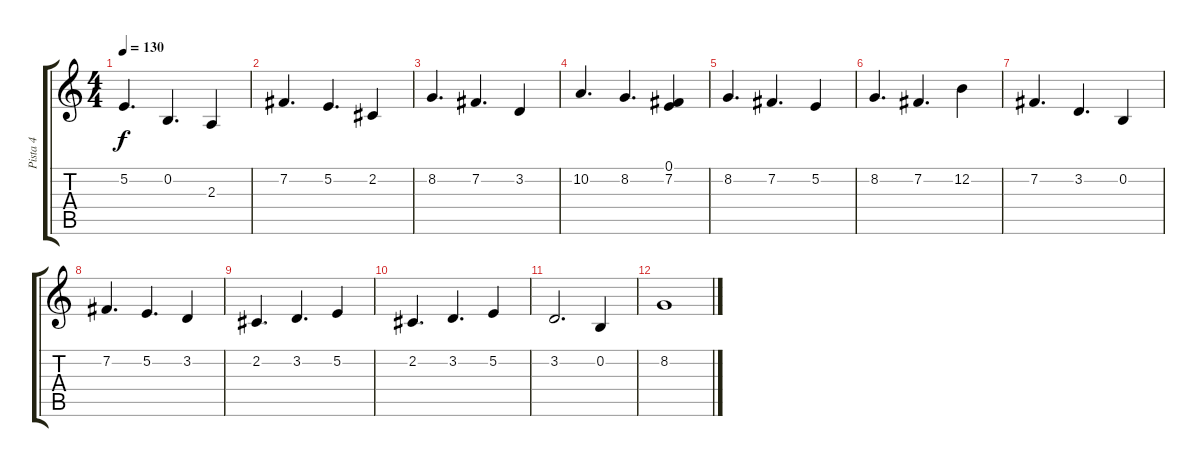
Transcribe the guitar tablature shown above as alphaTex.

\track ("Pista 4" "Pista 4") {instrument tenorsax}
\staff {score tabs}
\tuning (E4 B3 G3 D3 A2 E2) {hide}
\ts (4 4)
\tempo 130
\clef g2
\ks c
5.2.4{d dy f} 0.2.4{d} 2.3.4 |
7.2.4{d} 5.2.4{d} 2.2.4 |
8.2.4{d} 7.2.4{d} 3.2.4 |
10.2.4{d} 8.2.4{d} (0.1 7.2).4 |
8.2.4{d} 7.2.4{d} 5.2.4 |
8.2.4{d} 7.2.4{d} 12.2.4 |
7.2.4{d} 3.2.4{d} 0.2.4 |
7.2.4{d} 5.2.4{d} 3.2.4 |
2.2.4{d} 3.2.4{d} 5.2.4 |
2.2.4{d} 3.2.4{d} 5.2.4 |
3.2.2{d} 0.2.4 |
8.2.1
